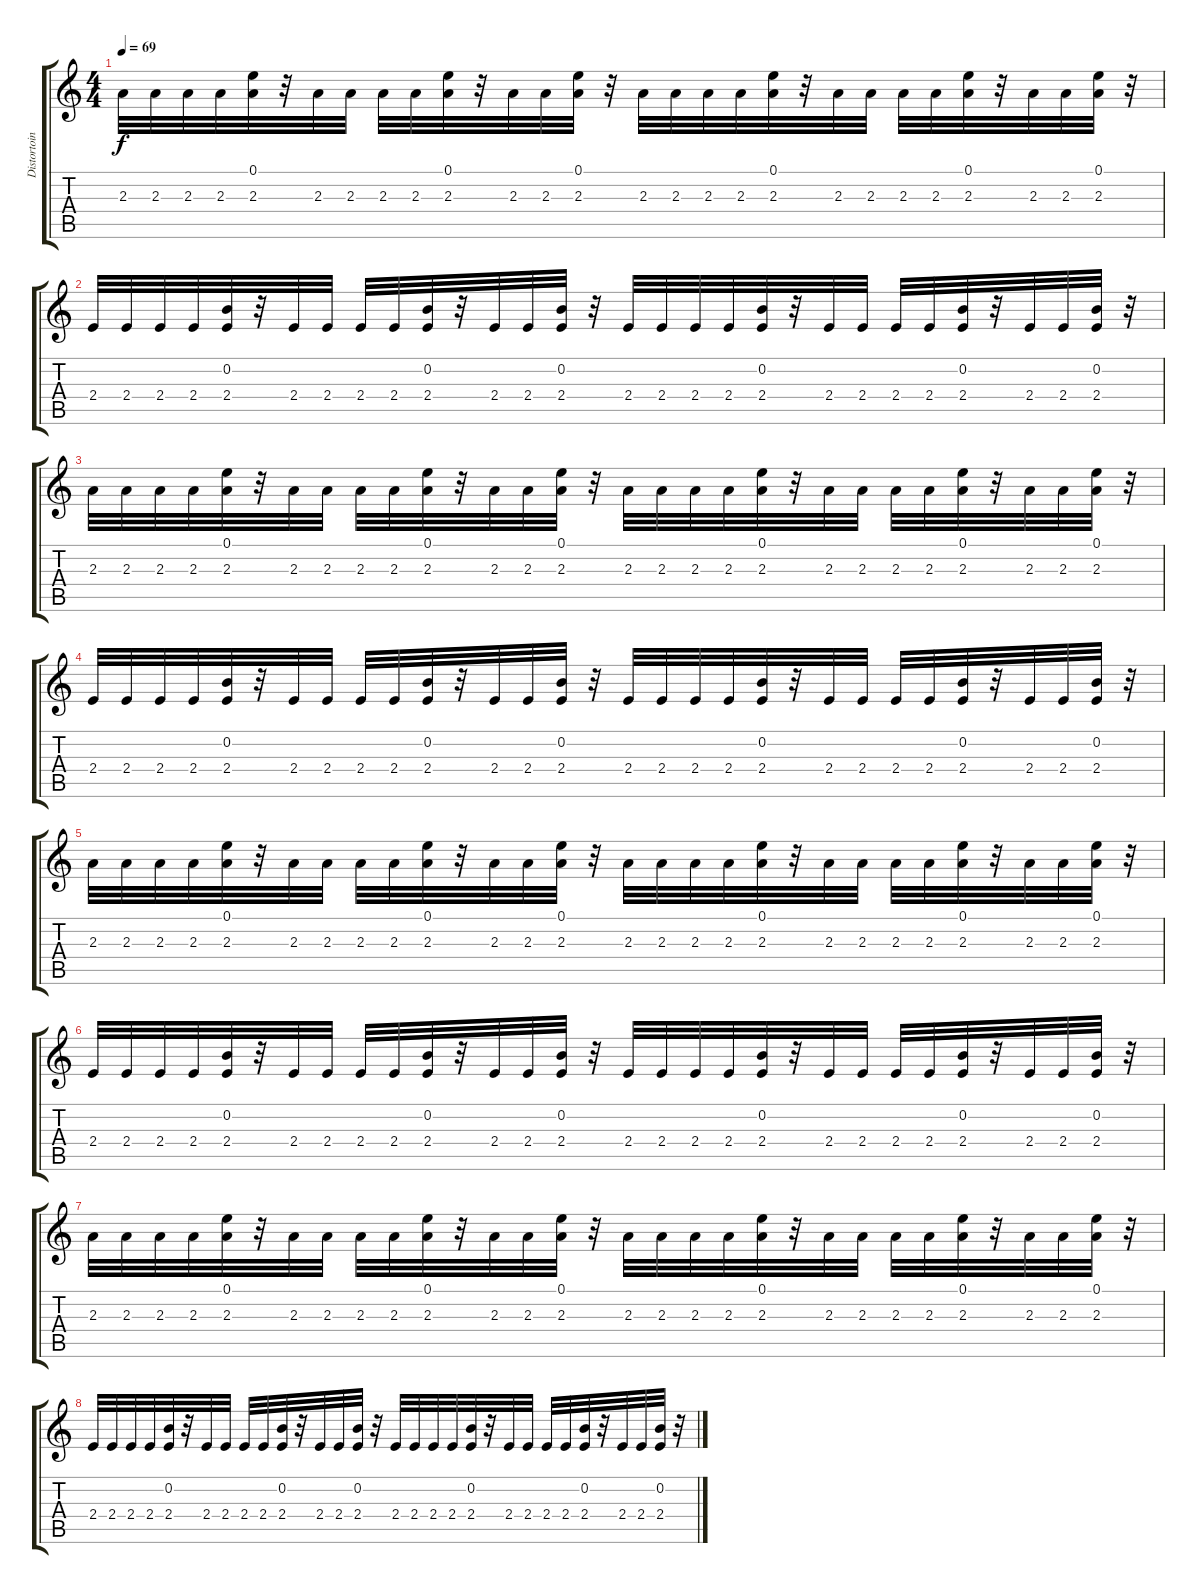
\track ("Distortoin II" "Distortoin") {instrument overdrivenguitar}
\staff {score tabs}
\tuning (E4 B3 G3 D3 A2 E2) {hide}
\ts (4 4)
\tempo 69
\clef g2
\ks c
2.3.32{dy f} 2.3.32 2.3.32 2.3.32 (0.1 2.3).32 r.32 2.3.32 2.3.32 2.3.32 2.3.32 (0.1 2.3).32 r.32 2.3.32 2.3.32 (0.1 2.3).32 r.32 2.3.32 2.3.32 2.3.32 2.3.32 (0.1 2.3).32 r.32 2.3.32 2.3.32 2.3.32 2.3.32 (0.1 2.3).32 r.32 2.3.32 2.3.32 (0.1 2.3).32 r.32 |
2.4.32 2.4.32 2.4.32 2.4.32 (0.2 2.4).32 r.32 2.4.32 2.4.32 2.4.32 2.4.32 (0.2 2.4).32 r.32 2.4.32 2.4.32 (0.2 2.4).32 r.32 2.4.32 2.4.32 2.4.32 2.4.32 (0.2 2.4).32 r.32 2.4.32 2.4.32 2.4.32 2.4.32 (0.2 2.4).32 r.32 2.4.32 2.4.32 (0.2 2.4).32 r.32 |
2.3.32 2.3.32 2.3.32 2.3.32 (0.1 2.3).32 r.32 2.3.32 2.3.32 2.3.32 2.3.32 (0.1 2.3).32 r.32 2.3.32 2.3.32 (0.1 2.3).32 r.32 2.3.32 2.3.32 2.3.32 2.3.32 (0.1 2.3).32 r.32 2.3.32 2.3.32 2.3.32 2.3.32 (0.1 2.3).32 r.32 2.3.32 2.3.32 (0.1 2.3).32 r.32 |
2.4.32 2.4.32 2.4.32 2.4.32 (0.2 2.4).32 r.32 2.4.32 2.4.32 2.4.32 2.4.32 (0.2 2.4).32 r.32 2.4.32 2.4.32 (0.2 2.4).32 r.32 2.4.32 2.4.32 2.4.32 2.4.32 (0.2 2.4).32 r.32 2.4.32 2.4.32 2.4.32 2.4.32 (0.2 2.4).32 r.32 2.4.32 2.4.32 (0.2 2.4).32 r.32 |
2.3.32 2.3.32 2.3.32 2.3.32 (0.1 2.3).32 r.32 2.3.32 2.3.32 2.3.32 2.3.32 (0.1 2.3).32 r.32 2.3.32 2.3.32 (0.1 2.3).32 r.32 2.3.32 2.3.32 2.3.32 2.3.32 (0.1 2.3).32 r.32 2.3.32 2.3.32 2.3.32 2.3.32 (0.1 2.3).32 r.32 2.3.32 2.3.32 (0.1 2.3).32 r.32 |
2.4.32 2.4.32 2.4.32 2.4.32 (0.2 2.4).32 r.32 2.4.32 2.4.32 2.4.32 2.4.32 (0.2 2.4).32 r.32 2.4.32 2.4.32 (0.2 2.4).32 r.32 2.4.32 2.4.32 2.4.32 2.4.32 (0.2 2.4).32 r.32 2.4.32 2.4.32 2.4.32 2.4.32 (0.2 2.4).32 r.32 2.4.32 2.4.32 (0.2 2.4).32 r.32 |
2.3.32 2.3.32 2.3.32 2.3.32 (0.1 2.3).32 r.32 2.3.32 2.3.32 2.3.32 2.3.32 (0.1 2.3).32 r.32 2.3.32 2.3.32 (0.1 2.3).32 r.32 2.3.32 2.3.32 2.3.32 2.3.32 (0.1 2.3).32 r.32 2.3.32 2.3.32 2.3.32 2.3.32 (0.1 2.3).32 r.32 2.3.32 2.3.32 (0.1 2.3).32 r.32 |
2.4.32 2.4.32 2.4.32 2.4.32 (0.2 2.4).32 r.32 2.4.32 2.4.32 2.4.32 2.4.32 (0.2 2.4).32 r.32 2.4.32 2.4.32 (0.2 2.4).32 r.32 2.4.32 2.4.32 2.4.32 2.4.32 (0.2 2.4).32 r.32 2.4.32 2.4.32 2.4.32 2.4.32 (0.2 2.4).32 r.32 2.4.32 2.4.32 (0.2 2.4).32 r.32
